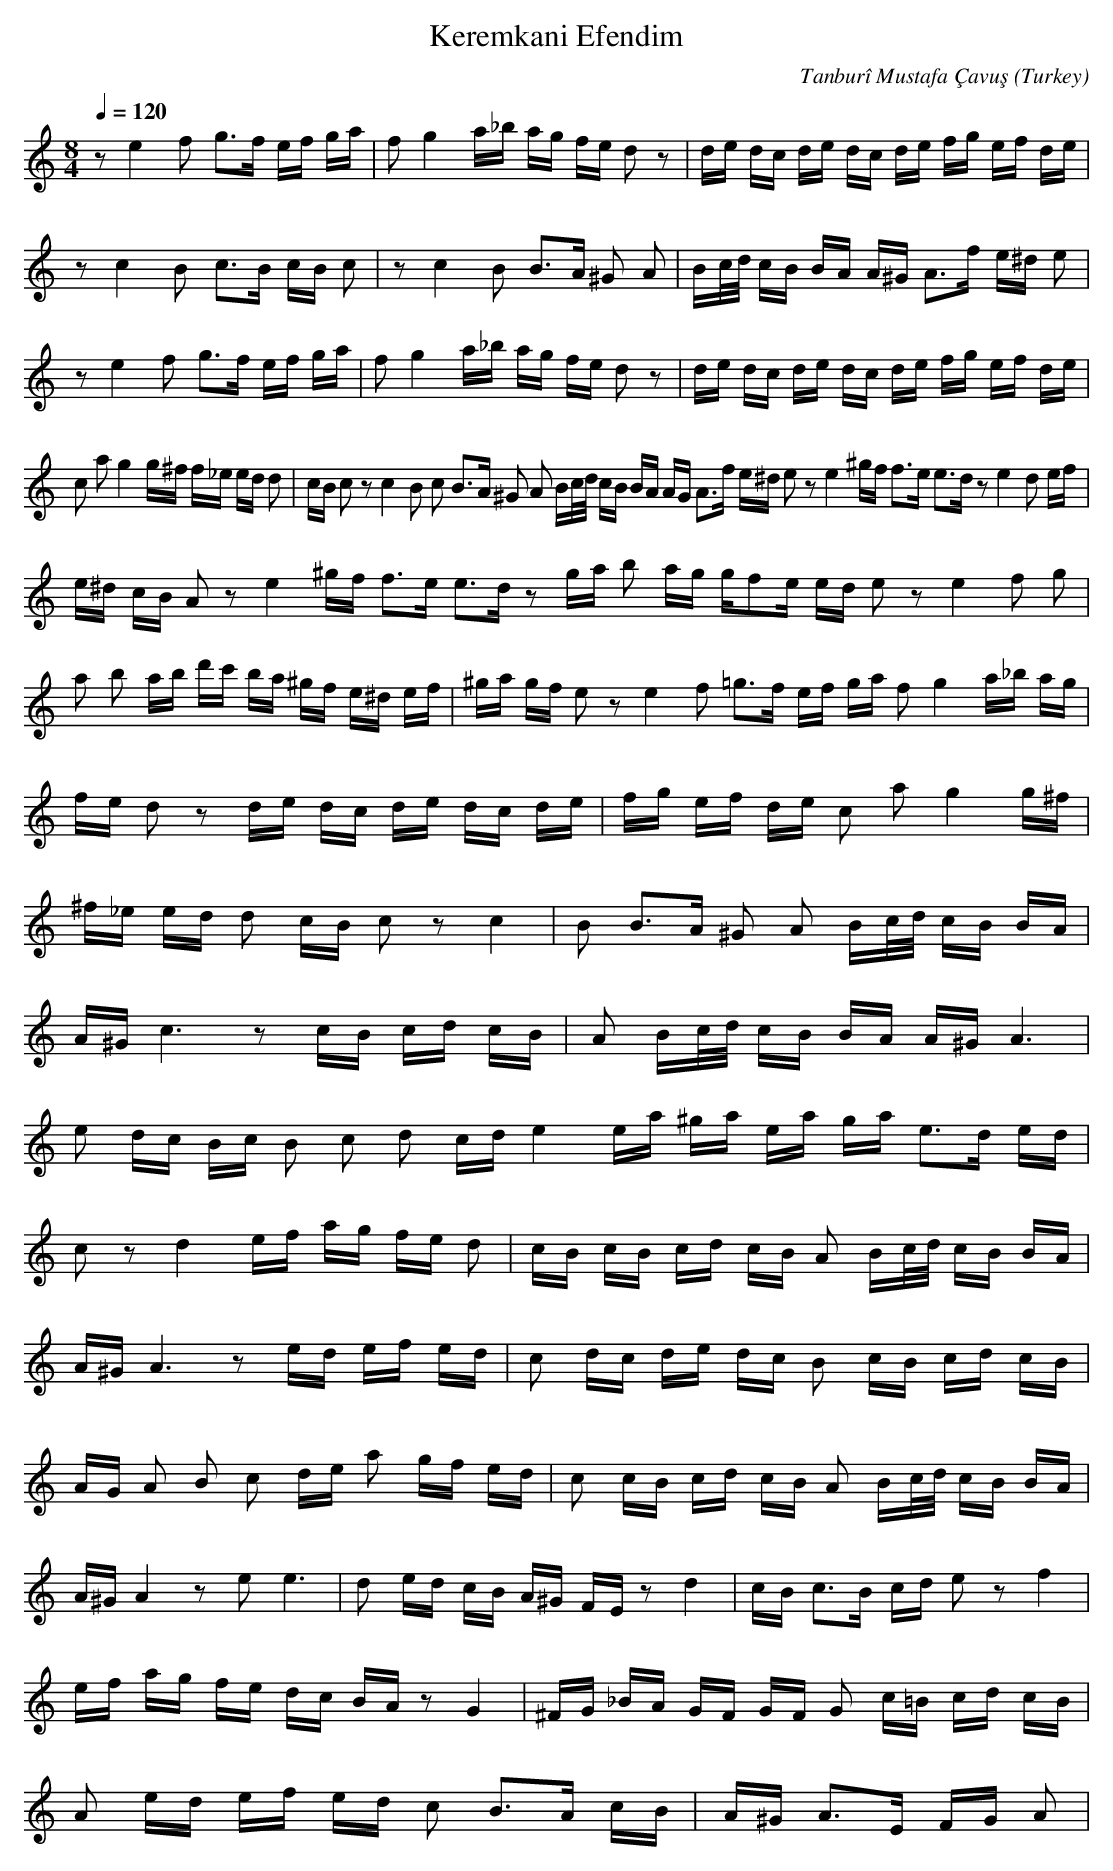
X:1
T: Keremkani Efendim
C: Tanburî Mustafa Çavuş
O: Turkey
M: 8/4
L: 1/16
K: C
Q: 1/4=120
z2 e4 f2 g3f ef ga  | f2 g4 a_b ag fe d2 z2  | \
w:   |   |
de dc de dc de fg ef de  |
w:   |
z2 c4 B2 c3B cB c2  | z2 c4 B2 B3A ^G2 A2  | \
w:   |   |
Bc/d/ cB BA A^G A3f e^d e2  |
w:   |
z2 e4 f2 g3f ef ga  | f2 g4 a_b ag fe d2 z2  | \
w:   |   |
de dc de dc de fg ef de  |
w:   |
c2 a2 g4 g^f f_e ed d2  | cB c2 z2 c4 B2 c2 B3A ^G2 A2 Bc/d/ cB BA AG A3f e^d e2 z2 e4 ^gf f3e e3d z2 e4 d2 ef  |
w:   |   |
e^d cB A2 z2 e4 ^gf f3e e3d z2 ga b2 ag gf2e ed e2 z2 e4 f2 g2  |
w:   |
a2 b2 ab d'c' ba ^gf e^d ef  | ^ga gf e2 z2 e4 f2 =g3f ef ga f2 g4 a_b ag  |
w:   |   |
fe d2 z2 de dc de dc de  | fg ef de c2 a2 g4 g^f  |
w:   |   |
^f_e ed d2 cB c2 z2 c4  | B2 B3A ^G2 A2 Bc/d/ cB BA  |
w:   |   |
A^G c6 z2 cB cd cB  | A2 Bc/d/ cB BA A^G A6  |
w:   |   |
e2 dc Bc B2 c2 d2 cd e4 ea ^ga ea ga e3d ed  |
w:   |
c2 z2 d4 ef ag fe d2  | cB cB cd cB A2 Bc/d/ cB BA  |
w:   |   |
A^G A6 z2 ed ef ed  | c2 dc de dc B2 cB cd cB  |
w:   |   |
AG A2 B2 c2 de a2 gf ed  | c2 cB cd cB A2 Bc/d/ cB BA  |
w:   |   |
A^G A4 z2 e2 e6  | d2 ed cB A^G FE z2 d4  | \
w:   |   |
cB c3B cd e2 z2 f4  |
w:   |
ef ag fe dc BA z2 G4  | ^FG _BA GF GF G2 c=B cd cB  |
w:   |   |
A2 ed ef ed c2 B3A cB  | A^G A3E FG A2 |
w:   |   |
